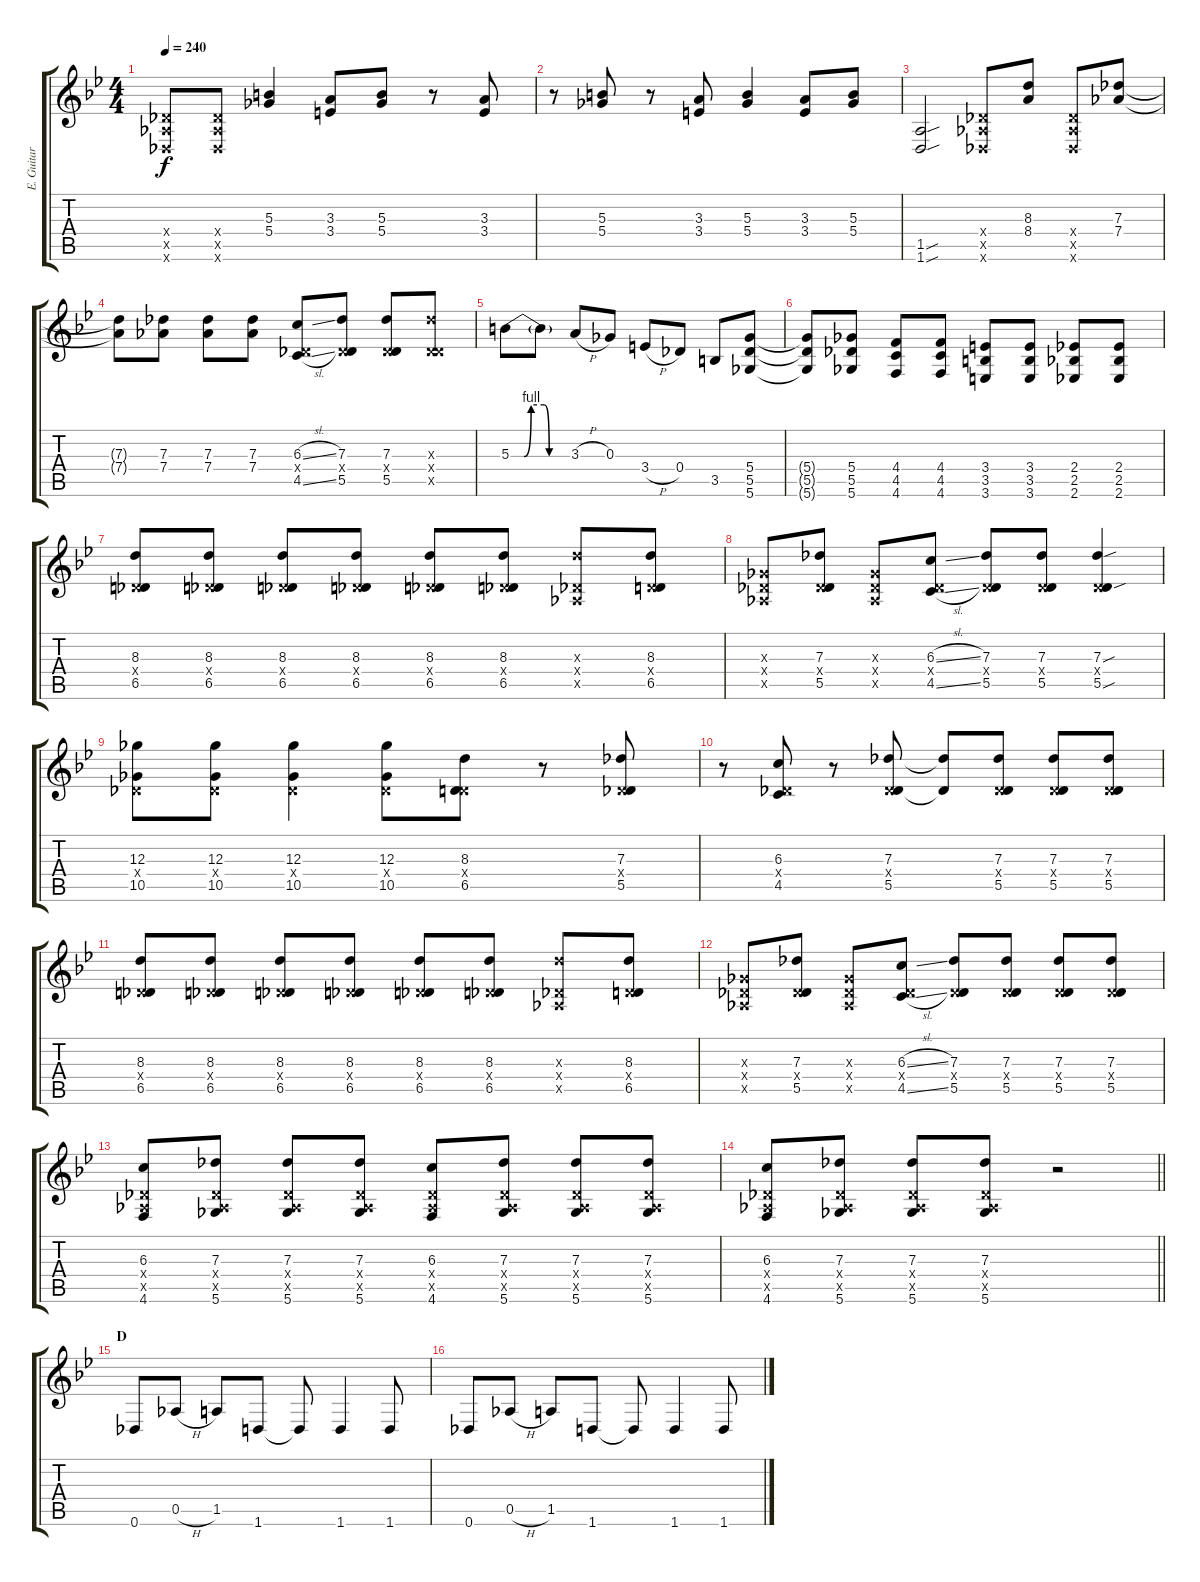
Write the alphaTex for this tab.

\track ("E. Guitar I" "E. Guitar ") {instrument distortionguitar}
\staff {score tabs}
\tuning (Eb4 Bb3 Gb3 Db3 Ab2 Db2) {hide}
\ts (4 4)
\tempo 240
\clef g2
\ks bb
(0.4{x} 0.5{x} 0.6{x}).8{dy f} (0.4{x} 0.5{x} 0.6{x}).8 (5.3 5.4).4 (3.3 3.4).8 (5.3 5.4).8 r.8 (3.3 3.4).8 |
r.8 (5.3 5.4).8 r.8 (3.3 3.4).8 (5.3 5.4).4 (3.3 3.4).8 (5.3 5.4).8 |
(1.5{sou} 1.6{sou}).2 (0.4{x} 0.5{x} 0.6{x}).8 (8.3 8.4).8 (0.4{x} 0.5{x} 0.6{x}).8 (7.3 7.4).8 |
(7.3{t} 7.4{t}).8 (7.3 7.4).8 (7.3 7.4).8 (7.3 7.4).8 (6.3{sl} 0.4{x} 4.5{sl}).8 (7.3 0.4{x} 5.5).8 (7.3 0.4{x} 5.5).8 (7.3{x} 0.4{x} 5.5{x}).8 |
5.3{be (custom 0 0 13 0 20 4 33 4 38 0 60 0)}.8 5.3{t}.8 3.3{h}.8 0.3.8 3.4{h}.8 0.4.8 3.5.8 (5.4 5.5 5.6).8 |
(5.4{t} 5.5{t} 5.6{t}).8 (5.4 5.5 5.6).8 (4.4 4.5 4.6).8 (4.4 4.5 4.6).8 (3.4 3.5 3.6).8 (3.4 3.5 3.6).8 (2.4 2.5 2.6).8 (2.4 2.5 2.6).8 |
(8.3 0.4{x} 6.5).8 (8.3 0.4{x} 6.5).8 (8.3 0.4{x} 6.5).8 (8.3 0.4{x} 6.5).8 (8.3 0.4{x} 6.5).8 (8.3 0.4{x} 6.5).8 (8.3{x} 0.4{x} 0.5{x}).8 (8.3 0.4{x} 6.5).8 |
(0.3{x} 0.4{x} 0.5{x}).8 (7.3 0.4{x} 5.5).8 (0.3{x} 0.4{x} 0.5{x}).8 (6.3{sl} 0.4{x} 4.5{sl}).8 (7.3 0.4{x} 5.5).8 (7.3 0.4{x} 5.5).8 (7.3{sou} 0.4{x} 5.5{sou}).4 |
(12.3 0.4{x} 10.5).8 (12.3 0.4{x} 10.5).8 (12.3 0.4{x} 10.5).4 (12.3 0.4{x} 10.5).8 (8.3 0.4{x} 6.5).8 r.8 (7.3 0.4{x} 5.5).8 |
r.8 (6.3 0.4{x} 4.5).8 r.8 (7.3 0.4{x} 5.5).8 (7.3{t} 5.5{t}).8 (7.3 0.4{x} 5.5).8 (7.3 0.4{x} 5.5).8 (7.3 0.4{x} 5.5).8 |
(8.3 0.4{x} 6.5).8 (8.3 0.4{x} 6.5).8 (8.3 0.4{x} 6.5).8 (8.3 0.4{x} 6.5).8 (8.3 0.4{x} 6.5).8 (8.3 0.4{x} 6.5).8 (8.3{x} 0.4{x} 0.5{x}).8 (8.3 0.4{x} 6.5).8 |
(0.3{x} 0.4{x} 0.5{x}).8 (7.3 0.4{x} 5.5).8 (0.3{x} 0.4{x} 0.5{x}).8 (6.3{sl} 0.4{x} 4.5{sl}).8 (7.3 0.4{x} 5.5).8 (7.3 0.4{x} 5.5).8 (7.3 0.4{x} 5.5).8 (7.3 0.4{x} 5.5).8 |
(6.3 0.4{x} 0.5{x} 4.6).8 (7.3 0.4{x} 0.5{x} 5.6).8 (7.3 0.4{x} 0.5{x} 5.6).8 (7.3 0.4{x} 0.5{x} 5.6).8 (6.3 0.4{x} 0.5{x} 4.6).8 (7.3 0.4{x} 0.5{x} 5.6).8 (7.3 0.4{x} 0.5{x} 5.6).8 (7.3 0.4{x} 0.5{x} 5.6).8 |
\barLineRight lightlight
(6.3 0.4{x} 0.5{x} 4.6).8 (7.3 0.4{x} 0.5{x} 5.6).8 (7.3 0.4{x} 0.5{x} 5.6).8 (7.3 0.4{x} 0.5{x} 5.6).8 r.2 |
\section ("" "D")
0.6.8 0.5{h}.8 1.5.8 1.6.8 1.6{t}.8 1.6.4 1.6.8 |
0.6.8 0.5{h}.8 1.5.8 1.6.8 1.6{t}.8 1.6.4 1.6.8
